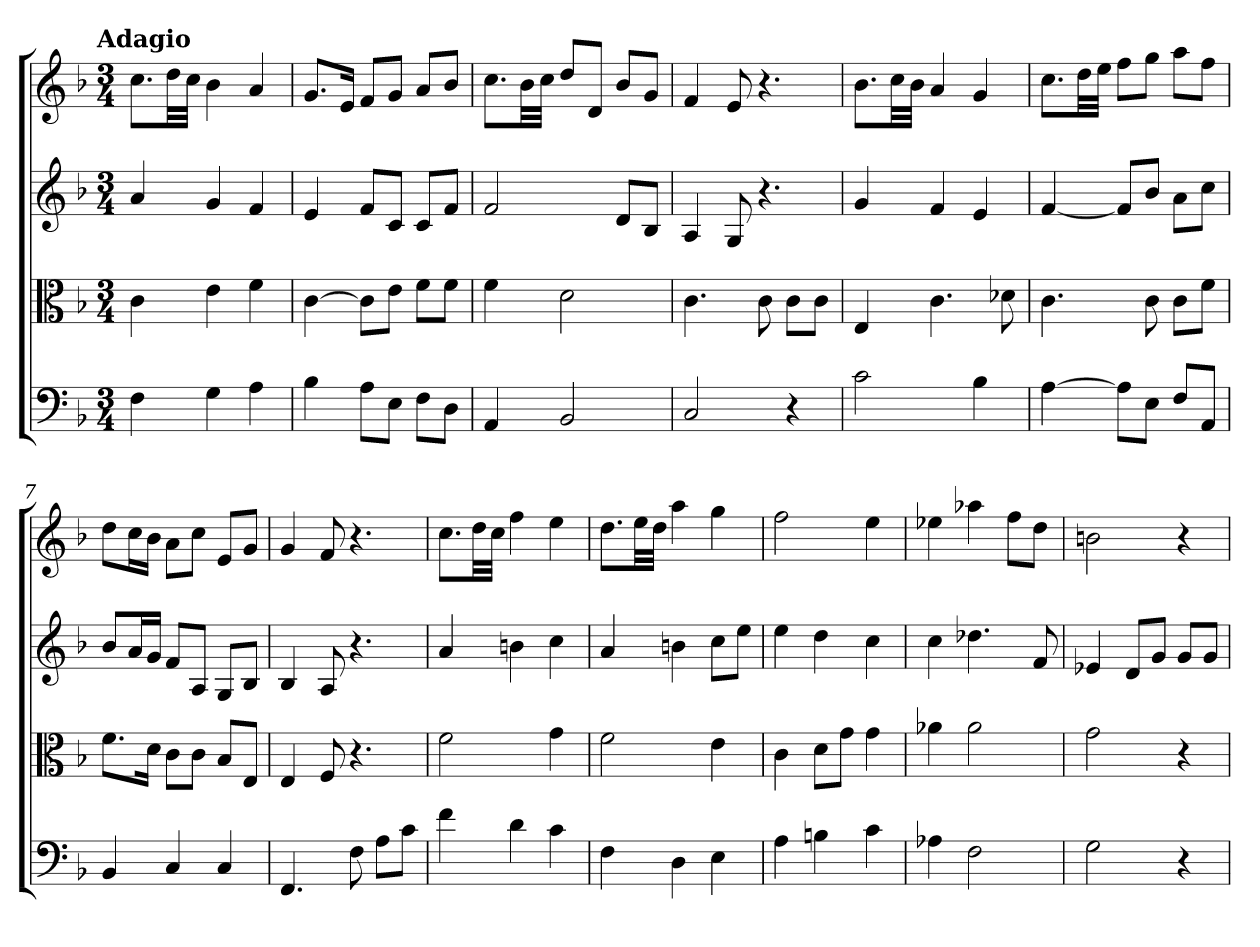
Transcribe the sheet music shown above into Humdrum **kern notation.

**kern	**kern	**kern	**kern
*part4	*part3	*part2	*part1
*staff4	*staff3	*staff2	*staff1
*clefF4	*clefC3	*	*
*k[b-]	*k[b-]	*k[b-]	*k[b-]
*F:	*F:	*F:	*F:
!!LO:TX:omd:t=Adagio
*M3/4	*M3/4	*M3/4	*M3/4
*MM56	*MM56	*MM56	*MM56
=	=	=	=
4F	4c	4a	8.ccL
.	.	.	32ddLL
.	.	.	32ccJJJ
4G	4e	4g	4b-
4A	4f	4f	4a
=2	=2	=2	=2
4B-	[4c	4e	8.gL
.	.	.	16eJk
8A\L	8c\L]	8fL	8fL
8E\J	8e\J	8cJ	8gJ
8F\L	8f\L	8cL	8aL
8D\J	8f\J	8fJ	8b-J
=3	=3	=3	=3
4AA	4f	2f	8.ccL
.	.	.	32b-LL
.	.	.	32ccJJJ
2BB-	2d	.	8ddL
.	.	.	8dJ
.	.	8dL	8b-L
.	.	8B-J	8gJ
=4	=4	=4	=4
2C	4.c	4A	4f
.	.	8G	8e
.	8c	4.r	4.r
4r	8c\L	.	.
.	8c\J	.	.
=5	=5	=5	=5
2c	4E	4g	8.b-L
.	.	.	32ccLL
.	.	.	32b-JJJ
.	4.c	4f	4a
4B-	.	4e	4g
.	8d-X	.	.
=6	=6	=6	=6
[4A	4.c	[4f	8.ccL
.	.	.	32ddLL
.	.	.	32eeJJJ
8A\L]	.	8fL]	8ffL
8E\J	8c	8b-J	8ggJ
8F/L	8c\L	8aL	8aaL
8AA/J	8f\J	8ccJ	8ffJ
=7	=7	=7	=7
4BB-	8.f\L	8b-L	8ddL
.	.	16aL	16ccL
.	16d\Jk	16gJJ	16b-JJ
4C	8c\L	8fL	8aL
.	8c\J	8AJ	8ccJ
4C	8B-/L	8GL	8eL
.	8E/J	8B-J	8gJ
=8	=8	=8	=8
4.FF	4E	4B-	4g
.	8F	8A	8f
8F	4.r	4.r	4.r
8A\L	.	.	.
8c\J	.	.	.
=9	=9	=9	=9
4f	2f	4a	8.ccL
.	.	.	32ddLL
.	.	.	32ccJJJ
4d	.	4bn	4ff
4c	4g	4cc	4ee
=10	=10	=10	=10
4F	2f	4a	8.ddL
.	.	.	32eeLL
.	.	.	32ddJJJ
4D	.	4bn	4aa
4E	4e	8ccL	4gg
.	.	8eeJ	.
=11	=11	=11	=11
4A	4c	4ee	2ff
4Bn	8d\L	4dd	.
.	8g\J	.	.
4c	4g	4cc	4ee
=12	=12	=12	=12
4A-X	4a-X	4cc	4ee-X
2F	2a-	4.dd-X	4aa-X
.	.	.	8ffL
.	.	8f	8ddJ
=13	=13	=13	=13
2G	2g	4e-X	2bn
.	.	8dL	.
.	.	8gJ	.
4r	4r	8gL	4r
.	.	8gJ	.
=	=	=	=
*-	*-	*-	*-
